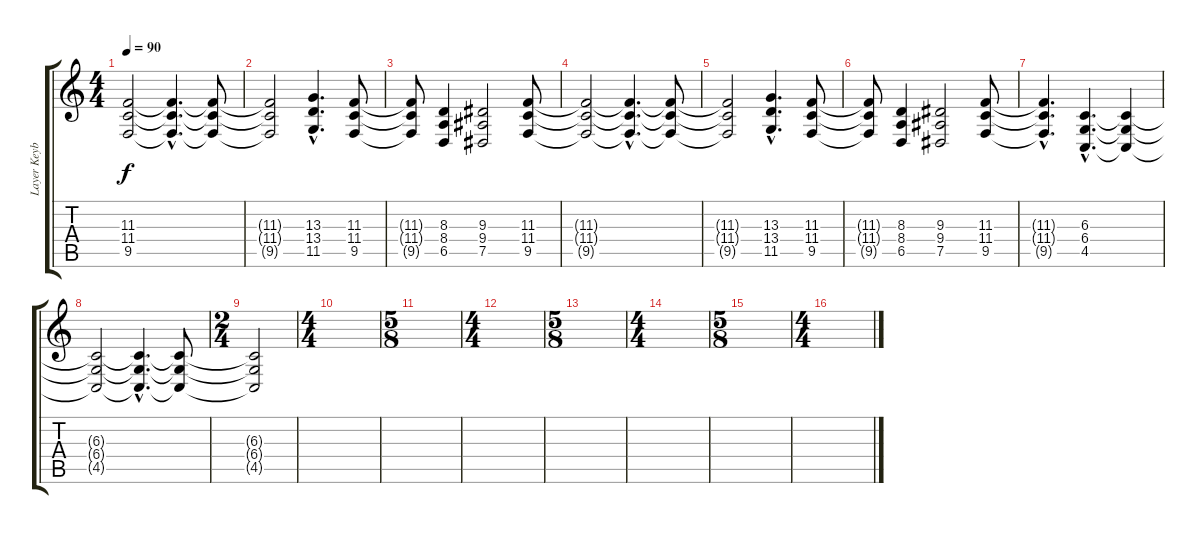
\track ("Layer Keyboards" "Layer Keyb") {instrument pad7halo}
\staff {score tabs}
\tuning (Eb4 Bb3 Gb3 Db3 Ab2 Eb2) {hide}
\ts (4 4)
\tempo 90
\clef g2
\ks c
(11.3{t} 11.4{t} 9.5{t}).2{dy f} (11.3{hac t} 11.4{hac t} 9.5{hac t}).4{d} (11.3{t} 11.4{t} 9.5{t}).8 |
(11.3{t} 11.4{t} 9.5{t}).2 (13.3{hac} 13.4{hac} 11.5{hac}).4{d} (11.3 11.4 9.5).8 |
(11.3{t} 11.4{t} 9.5{t}).8 (8.3 8.4 6.5).4 (9.3 9.4 7.5).2 (11.3 11.4 9.5).8 |
(11.3{t} 11.4{t} 9.5{t}).2 (11.3{hac t} 11.4{hac t} 9.5{hac t}).4{d} (11.3{t} 11.4{t} 9.5{t}).8 |
(11.3{t} 11.4{t} 9.5{t}).2 (13.3{hac} 13.4{hac} 11.5{hac}).4{d} (11.3 11.4 9.5).8 |
(11.3{t} 11.4{t} 9.5{t}).8 (8.3 8.4 6.5).4 (9.3 9.4 7.5).2 (11.3 11.4 9.5).8 |
(11.3{hac t} 11.4{hac t} 9.5{hac t}).4{d} (6.3{hac} 6.4{hac} 4.5{hac}).4{d} (6.3{t} 6.4{t} 4.5{t}).4 |
(6.3{t} 6.4{t} 4.5{t}).2{volume 0} (6.3{hac t} 6.4{hac t} 4.5{hac t}).4{d} (6.3{t} 6.4{t} 4.5{t}).8 |
\ts (2 4)
(6.3{t} 6.4{t} 4.5{t}).2 |
\ts (4 4)
|
\ts (5 8)
|
\ts (4 4)
|
\ts (5 8)
|
\ts (4 4)
|
\ts (5 8)
|
\ts (4 4)
